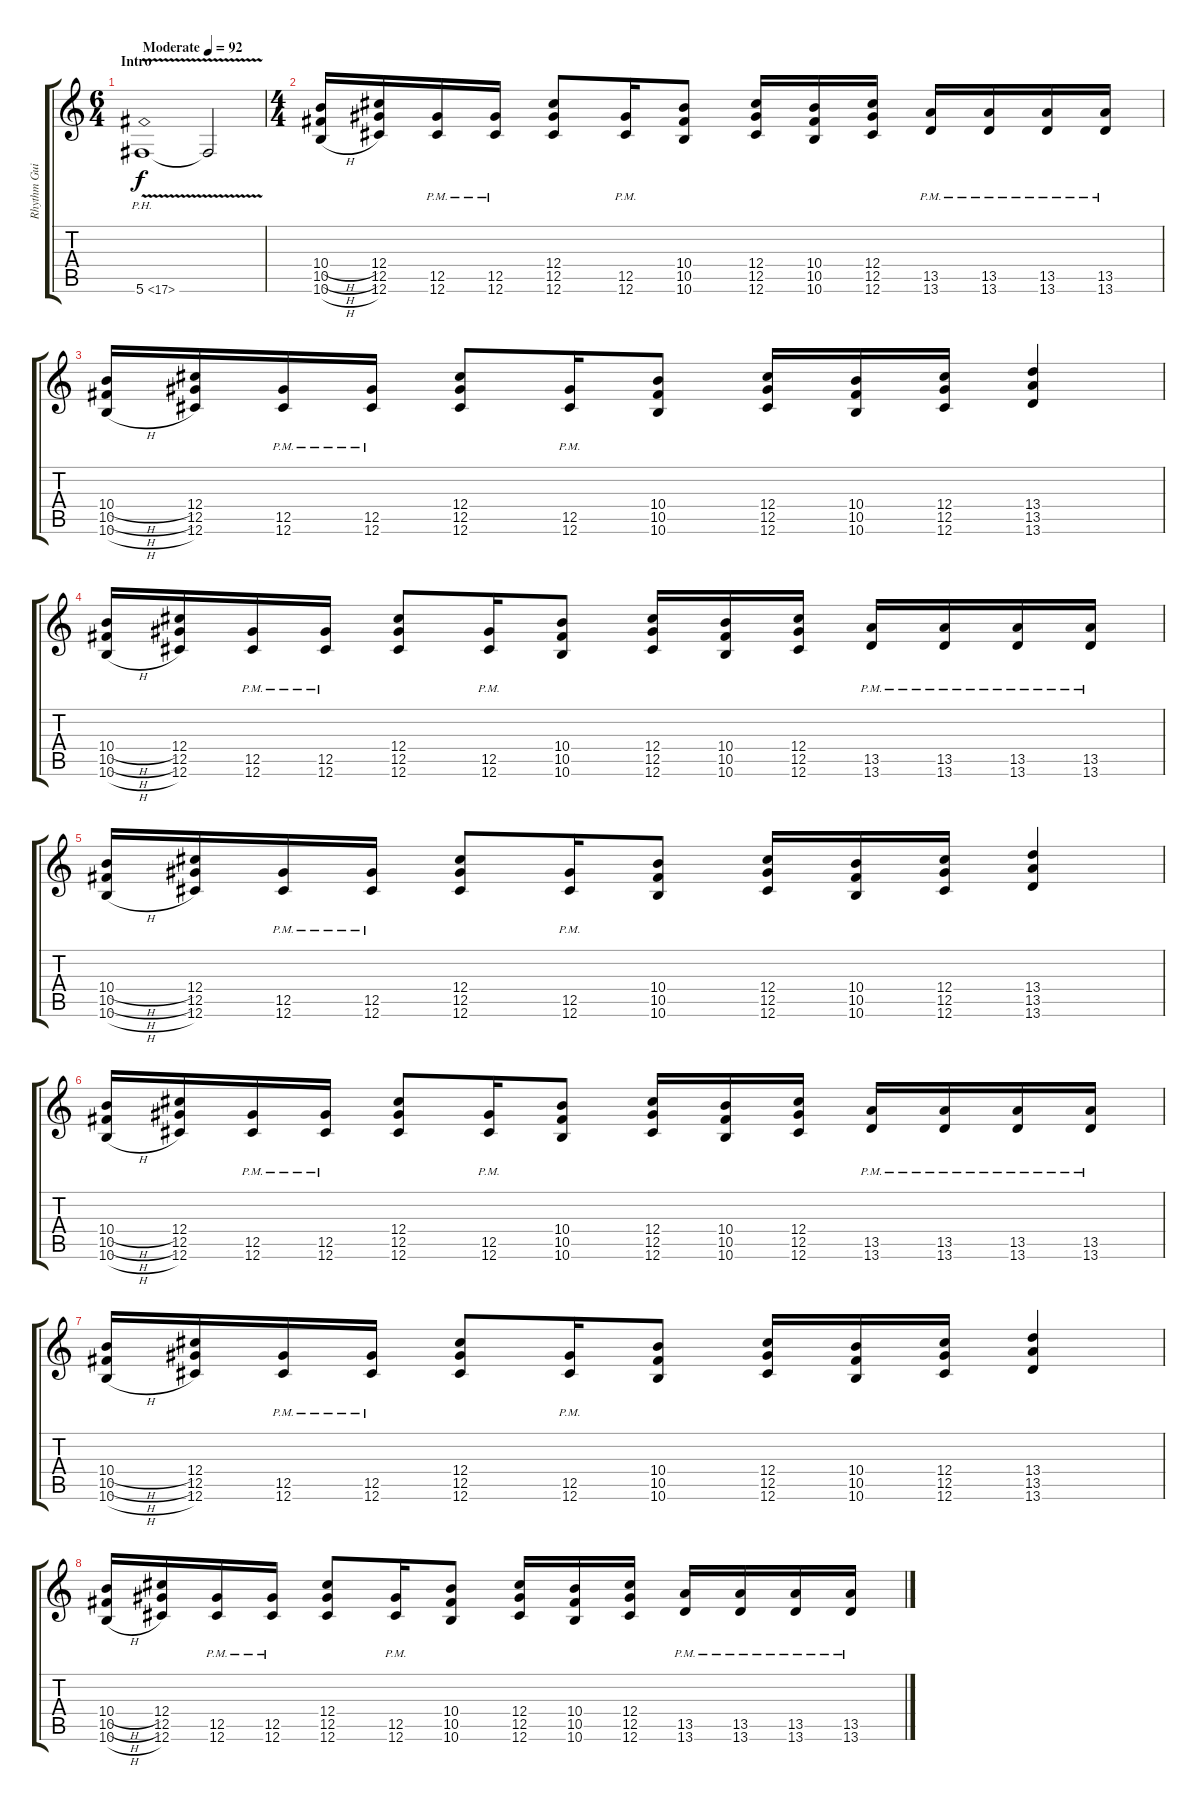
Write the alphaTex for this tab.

\track ("Rhythm Guitar" "Rhythm Gui") {instrument distortionguitar}
\staff {score tabs}
\tuning (Eb4 Bb3 Gb3 Db3 Ab2 Db2) {hide}
\ts (6 4)
\section ("" "Intro")
\tempo (92 "Moderate")
\clef g2
\ks c
5.6{ph 12 v}.1{dy f instrument distortionguitar} 5.6{t}.2 |
\ts (4 4)
(10.4{h} 10.5{h} 10.6{h}).16 (12.4 12.5 12.6).16 (12.5{pm} 12.6{pm}).16 (12.5{pm} 12.6{pm}).16 (12.4 12.5 12.6).8 (12.5{pm} 12.6{pm}).16 (10.4 10.5 10.6).8 (12.4 12.5 12.6).16 (10.4 10.5 10.6).16 (12.4 12.5 12.6).16 (13.5{pm} 13.6{pm}).16 (13.5{pm} 13.6{pm}).16 (13.5{pm} 13.6{pm}).16 (13.5{pm} 13.6{pm}).16 |
(10.4{h} 10.5{h} 10.6{h}).16 (12.4 12.5 12.6).16 (12.5{pm} 12.6{pm}).16 (12.5{pm} 12.6{pm}).16 (12.4 12.5 12.6).8 (12.5{pm} 12.6{pm}).16 (10.4 10.5 10.6).8 (12.4 12.5 12.6).16 (10.4 10.5 10.6).16 (12.4 12.5 12.6).16 (13.4 13.5 13.6).4 |
(10.4{h} 10.5{h} 10.6{h}).16 (12.4 12.5 12.6).16 (12.5{pm} 12.6{pm}).16 (12.5{pm} 12.6{pm}).16 (12.4 12.5 12.6).8 (12.5{pm} 12.6{pm}).16 (10.4 10.5 10.6).8 (12.4 12.5 12.6).16 (10.4 10.5 10.6).16 (12.4 12.5 12.6).16 (13.5{pm} 13.6{pm}).16 (13.5{pm} 13.6{pm}).16 (13.5{pm} 13.6{pm}).16 (13.5{pm} 13.6{pm}).16 |
(10.4{h} 10.5{h} 10.6{h}).16 (12.4 12.5 12.6).16 (12.5{pm} 12.6{pm}).16 (12.5{pm} 12.6{pm}).16 (12.4 12.5 12.6).8 (12.5{pm} 12.6{pm}).16 (10.4 10.5 10.6).8 (12.4 12.5 12.6).16 (10.4 10.5 10.6).16 (12.4 12.5 12.6).16 (13.4 13.5 13.6).4 |
(10.4{h} 10.5{h} 10.6{h}).16 (12.4 12.5 12.6).16 (12.5{pm} 12.6{pm}).16 (12.5{pm} 12.6{pm}).16 (12.4 12.5 12.6).8 (12.5{pm} 12.6{pm}).16 (10.4 10.5 10.6).8 (12.4 12.5 12.6).16 (10.4 10.5 10.6).16 (12.4 12.5 12.6).16 (13.5{pm} 13.6{pm}).16 (13.5{pm} 13.6{pm}).16 (13.5{pm} 13.6{pm}).16 (13.5{pm} 13.6{pm}).16 |
(10.4{h} 10.5{h} 10.6{h}).16 (12.4 12.5 12.6).16 (12.5{pm} 12.6{pm}).16 (12.5{pm} 12.6{pm}).16 (12.4 12.5 12.6).8 (12.5{pm} 12.6{pm}).16 (10.4 10.5 10.6).8 (12.4 12.5 12.6).16 (10.4 10.5 10.6).16 (12.4 12.5 12.6).16 (13.4 13.5 13.6).4 |
(10.4{h} 10.5{h} 10.6{h}).16 (12.4 12.5 12.6).16 (12.5{pm} 12.6{pm}).16 (12.5{pm} 12.6{pm}).16 (12.4 12.5 12.6).8 (12.5{pm} 12.6{pm}).16 (10.4 10.5 10.6).8 (12.4 12.5 12.6).16 (10.4 10.5 10.6).16 (12.4 12.5 12.6).16 (13.5{pm} 13.6{pm}).16 (13.5{pm} 13.6{pm}).16 (13.5{pm} 13.6{pm}).16 (13.5{pm} 13.6{pm}).16
